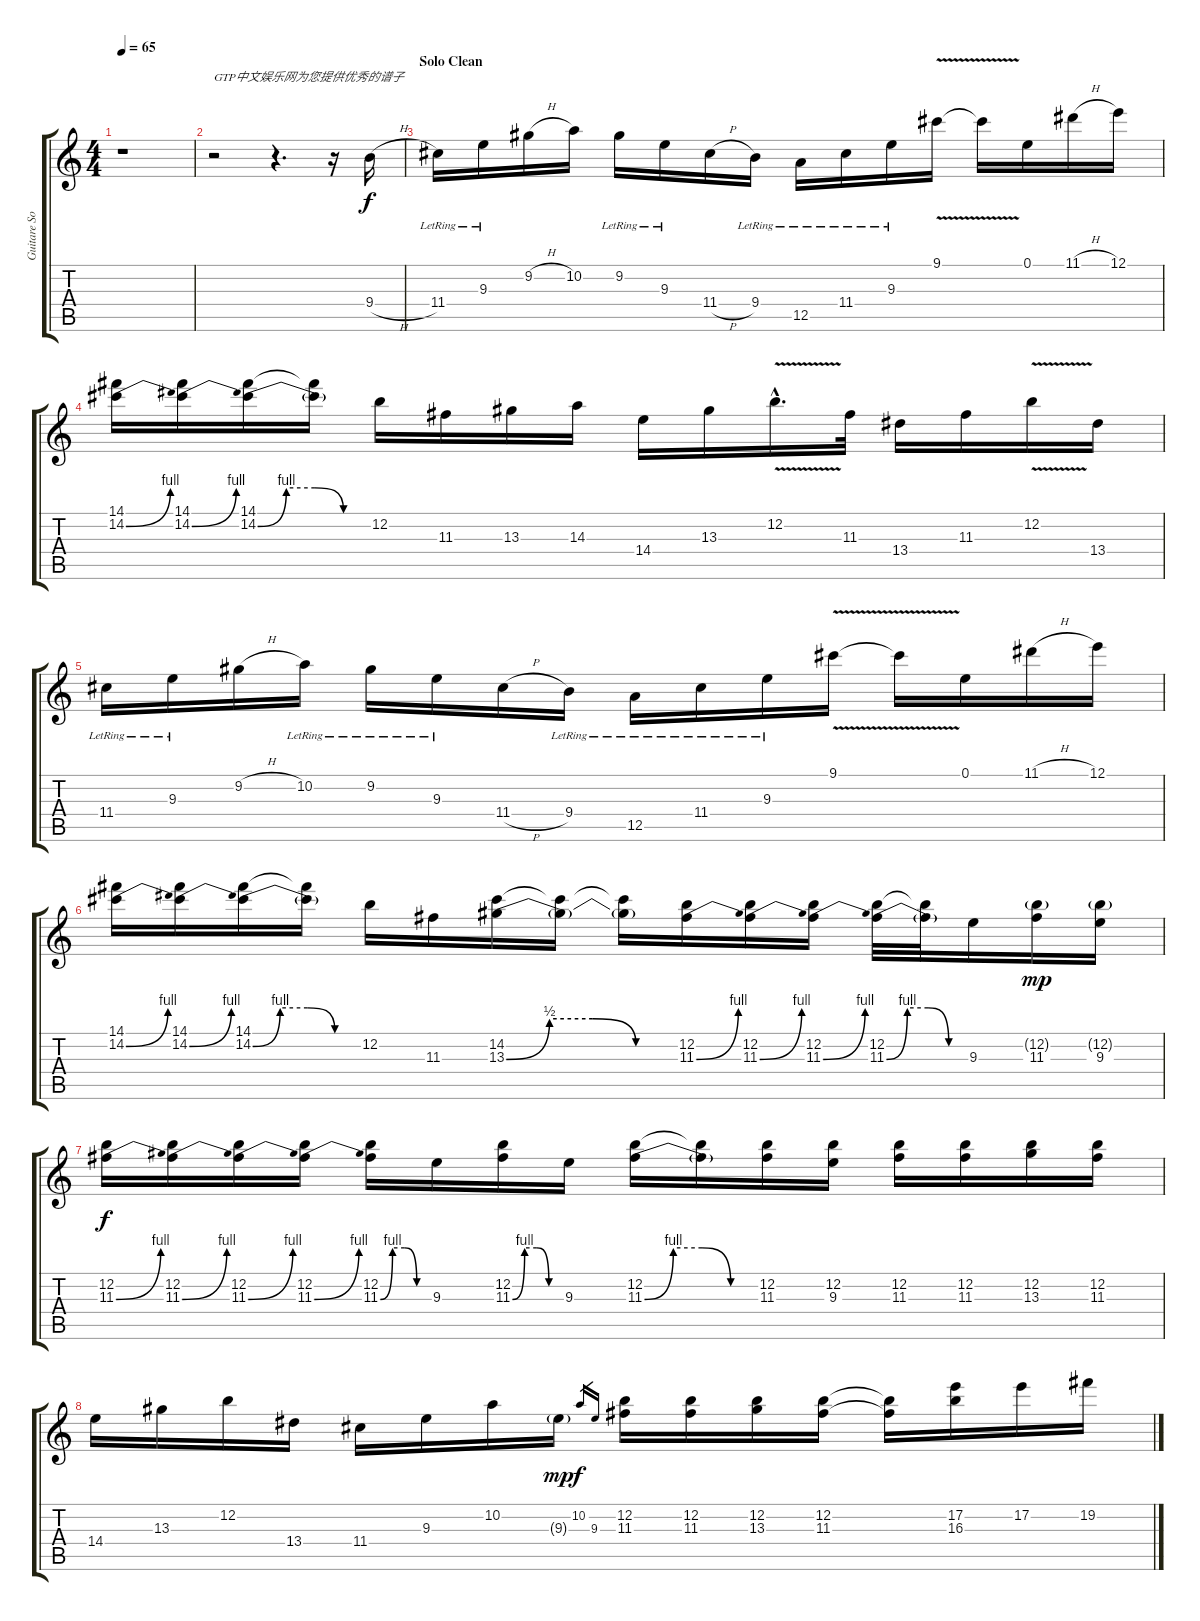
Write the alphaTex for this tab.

\track ("Guitare Solo" "Guitare So") {instrument electricguitarclean}
\staff {score tabs}
\tuning (E4 B3 G3 D3 A2 E2) {hide}
\ts (4 4)
\tempo 65
\clef g2
\ks c
r.1{dy f} |
r.2{txt "GTP中文娱乐网为您提供优秀的谱子" instrument electricguitarclean} r.4{d} r.16 9.4{h}.16 |
\section ("" "Solo Clean")
11.4{lr}.16 9.3{lr}.16 9.2{h}.16 10.2.16 9.2{lr}.16 9.3{lr}.16 11.4{h}.16 9.4{lr}.16 12.5{lr}.16 11.4{lr}.16 9.3{lr}.16 9.1{v}.16 9.1{t}.16 0.1.16 11.1{h}.16 12.1.16 |
(14.1 14.2{be (bend 0 0 60 4)}).16 (14.1 14.2{be (bend 0 0 60 4)}).16 (14.1 14.2{be (custom 0 0 15 4 30 4 45 0 60 0)}).16 (14.1{t} 14.2{t}).16 12.2.16 11.3.16 13.3.16 14.3.16 14.4.16 13.3.16 12.2{v hac}.16{d} 11.3.32 13.4.16 11.3.16 12.2{v}.16 13.4.16 |
11.4{lr}.16 9.3{lr}.16 9.2{h}.16 10.2{lr}.16 9.2{lr}.16 9.3{lr}.16 11.4{h}.16 9.4{lr}.16 12.5{lr}.16 11.4{lr}.16 9.3{lr}.16 9.1{v}.16 9.1{t}.16 0.1.16 11.1{h}.16 12.1.16 |
(14.1 14.2{be (bend 0 0 60 4)}).16 (14.1 14.2{be (bend 0 0 60 4)}).16 (14.1 14.2{be (custom 0 0 15 4 30 4 45 0 60 0)}).16 (14.1{t} 14.2{t}).16 12.2.16 11.3.16 (14.2 13.3{be (custom 0 0 15 2 30 2 45 0 60 0)}).16 (14.2{t} 13.3{t}).16 (14.2{t} 13.3{t}).16 (12.2 11.3{be (bend 0 0 60 4)}).16 (12.2 11.3{be (bend 0 0 60 4)}).16 (12.2 11.3{be (bend 0 0 60 4)}).16 (12.2 11.3{be (custom 0 0 15 4 30 4 45 0 60 0)}).32 (12.2{t} 11.3{t}).32 9.3.16 (12.2{g} 11.3).16{dy mp} (12.2{g} 9.3).16 |
(12.2 11.3{be (bend 0 0 60 4)}).16{dy f} (12.2 11.3{be (bend 0 0 60 4)}).16 (12.2 11.3{be (bend 0 0 60 4)}).16 (12.2 11.3{be (bend 0 0 60 4)}).16 (12.2 11.3{be (custom 0 0 15 4 30 4 45 0 60 0)}).16 9.3.16 (12.2 11.3{be (custom 0 0 15 4 30 4 45 0 60 0)}).16 9.3.16 (12.2 11.3{be (custom 0 0 15 4 30 4 45 0 60 0)}).16 (12.2{t} 11.3{t}).16 (12.2 11.3).16 (12.2 9.3).16 (12.2 11.3).16 (12.2 11.3).16 (12.2 13.3).16 (12.2 11.3).16 |
14.4.16 13.3.16 12.2.16 13.4.16 11.4.16 9.3.16 10.2.16 9.3{g}.16{dy mp} 10.2.16{gr dy f} 9.3.16{gr} (12.2 11.3).16 (12.2 11.3).16 (12.2 13.3).16 (12.2 11.3).16 (12.2{t} 11.3{t}).16 (17.2 16.3).16 17.2.16 19.2.16
